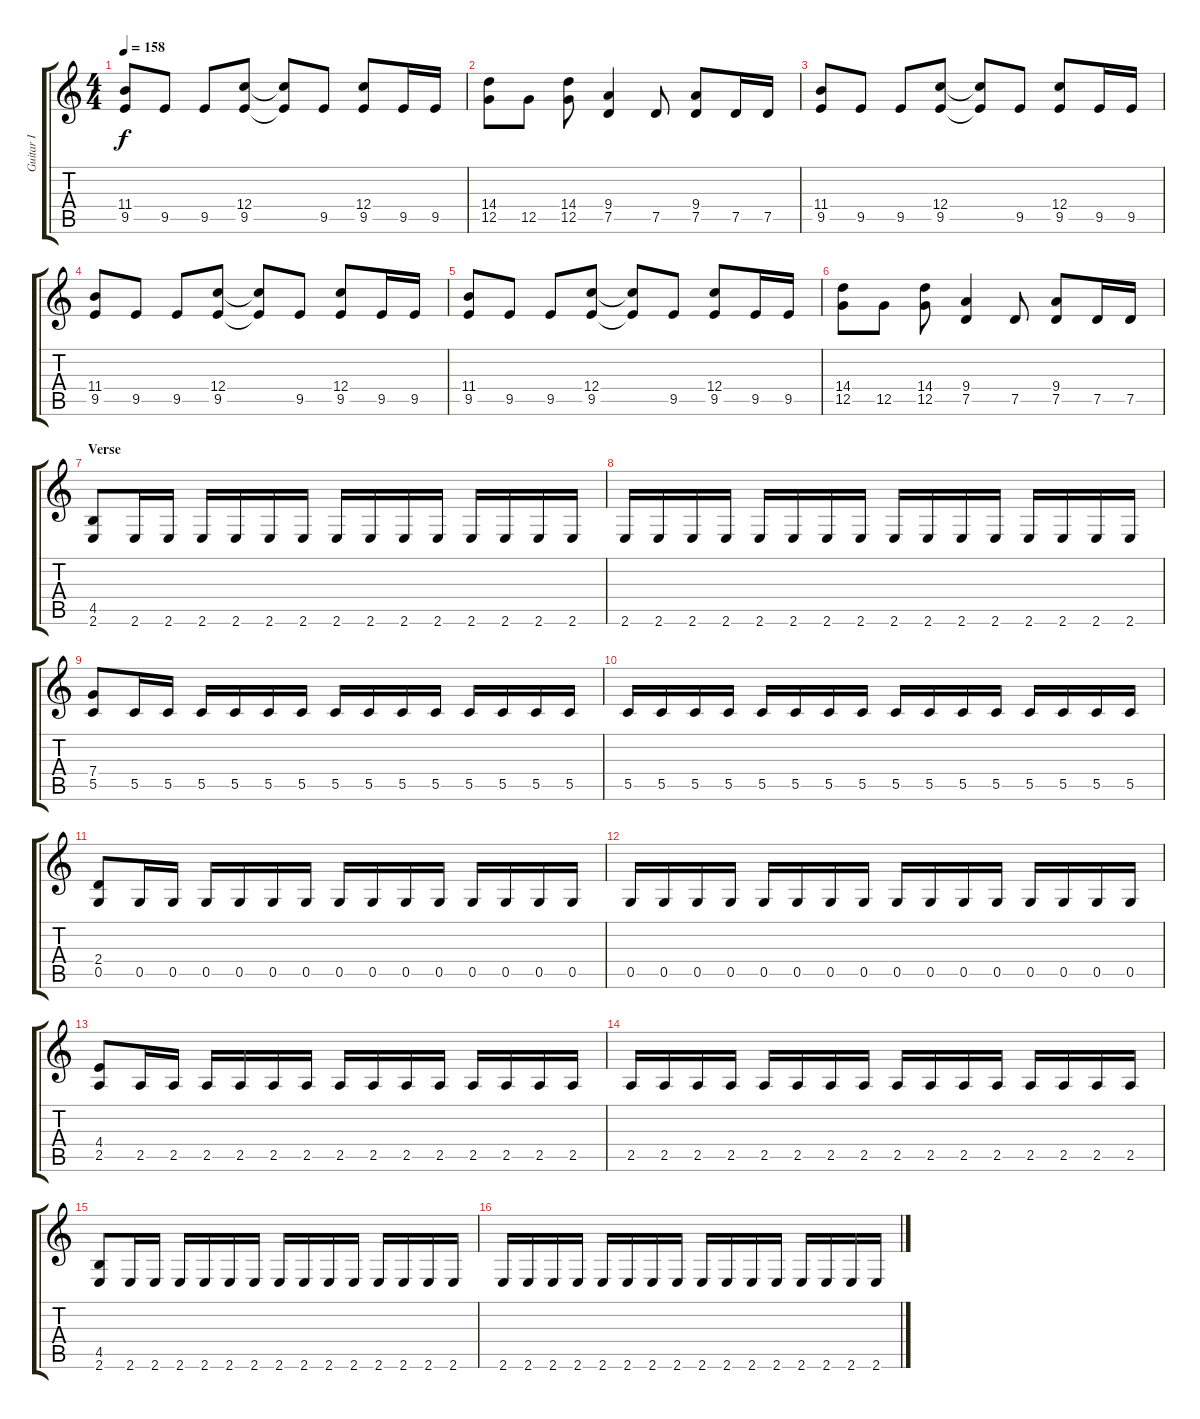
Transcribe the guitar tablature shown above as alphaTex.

\track ("Guitar I" "Guitar I") {instrument distortionguitar}
\staff {score tabs}
\tuning (D4 A3 F3 C3 G2 D2) {hide}
\ts (4 4)
\tempo 158
\clef g2
\ks c
(11.4 9.5).8{dy f} 9.5.8 9.5.8 (12.4 9.5).8 (12.4{t} 9.5{t}).8 9.5.8 (12.4 9.5).8 9.5.16 9.5.16 |
(14.4 12.5).8 12.5.8 (14.4 12.5).8 (9.4 7.5).4 7.5.8 (9.4 7.5).8 7.5.16 7.5.16 |
(11.4 9.5).8 9.5.8 9.5.8 (12.4 9.5).8 (12.4{t} 9.5{t}).8 9.5.8 (12.4 9.5).8 9.5.16 9.5.16 |
(11.4 9.5).8 9.5.8 9.5.8 (12.4 9.5).8 (12.4{t} 9.5{t}).8 9.5.8 (12.4 9.5).8 9.5.16 9.5.16 |
(11.4 9.5).8 9.5.8 9.5.8 (12.4 9.5).8 (12.4{t} 9.5{t}).8 9.5.8 (12.4 9.5).8 9.5.16 9.5.16 |
(14.4 12.5).8 12.5.8 (14.4 12.5).8 (9.4 7.5).4 7.5.8 (9.4 7.5).8 7.5.16 7.5.16 |
\section ("" "Verse")
(4.5 2.6).8 2.6.16 2.6.16 2.6.16 2.6.16 2.6.16 2.6.16 2.6.16 2.6.16 2.6.16 2.6.16 2.6.16 2.6.16 2.6.16 2.6.16 |
2.6.16 2.6.16 2.6.16 2.6.16 2.6.16 2.6.16 2.6.16 2.6.16 2.6.16 2.6.16 2.6.16 2.6.16 2.6.16 2.6.16 2.6.16 2.6.16 |
(7.4 5.5).8 5.5.16 5.5.16 5.5.16 5.5.16 5.5.16 5.5.16 5.5.16 5.5.16 5.5.16 5.5.16 5.5.16 5.5.16 5.5.16 5.5.16 |
5.5.16 5.5.16 5.5.16 5.5.16 5.5.16 5.5.16 5.5.16 5.5.16 5.5.16 5.5.16 5.5.16 5.5.16 5.5.16 5.5.16 5.5.16 5.5.16 |
(2.4 0.5).8 0.5.16 0.5.16 0.5.16 0.5.16 0.5.16 0.5.16 0.5.16 0.5.16 0.5.16 0.5.16 0.5.16 0.5.16 0.5.16 0.5.16 |
0.5.16 0.5.16 0.5.16 0.5.16 0.5.16 0.5.16 0.5.16 0.5.16 0.5.16 0.5.16 0.5.16 0.5.16 0.5.16 0.5.16 0.5.16 0.5.16 |
(4.4 2.5).8 2.5.16 2.5.16 2.5.16 2.5.16 2.5.16 2.5.16 2.5.16 2.5.16 2.5.16 2.5.16 2.5.16 2.5.16 2.5.16 2.5.16 |
2.5.16 2.5.16 2.5.16 2.5.16 2.5.16 2.5.16 2.5.16 2.5.16 2.5.16 2.5.16 2.5.16 2.5.16 2.5.16 2.5.16 2.5.16 2.5.16 |
(4.5 2.6).8 2.6.16 2.6.16 2.6.16 2.6.16 2.6.16 2.6.16 2.6.16 2.6.16 2.6.16 2.6.16 2.6.16 2.6.16 2.6.16 2.6.16 |
2.6.16 2.6.16 2.6.16 2.6.16 2.6.16 2.6.16 2.6.16 2.6.16 2.6.16 2.6.16 2.6.16 2.6.16 2.6.16 2.6.16 2.6.16 2.6.16
